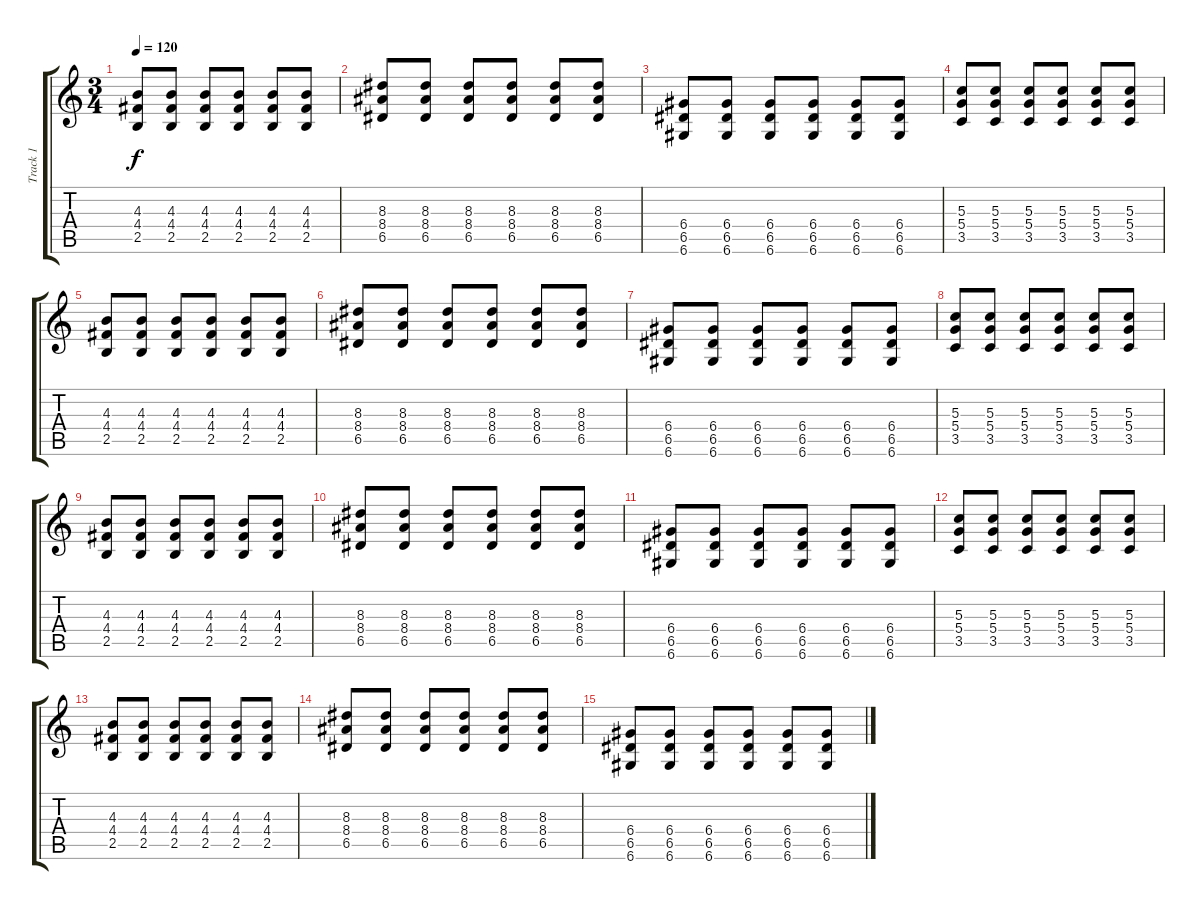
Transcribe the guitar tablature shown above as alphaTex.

\track ("Track 1" "Track 1") {instrument distortionguitar}
\staff {score tabs}
\tuning (E4 B3 G3 D3 A2 D2) {hide}
\ts (3 4)
\tempo 120
\clef g2
\ks c
(4.3 4.4 2.5).8{dy f} (4.3 4.4 2.5).8 (4.3 4.4 2.5).8 (4.3 4.4 2.5).8 (4.3 4.4 2.5).8 (4.3 4.4 2.5).8 |
(8.3 8.4 6.5).8 (8.3 8.4 6.5).8 (8.3 8.4 6.5).8 (8.3 8.4 6.5).8 (8.3 8.4 6.5).8 (8.3 8.4 6.5).8 |
(6.4 6.5 6.6).8 (6.4 6.5 6.6).8 (6.4 6.5 6.6).8 (6.4 6.5 6.6).8 (6.4 6.5 6.6).8 (6.4 6.5 6.6).8 |
(5.3 5.4 3.5).8 (5.3 5.4 3.5).8 (5.3 5.4 3.5).8 (5.3 5.4 3.5).8 (5.3 5.4 3.5).8 (5.3 5.4 3.5).8 |
(4.3 4.4 2.5).8 (4.3 4.4 2.5).8 (4.3 4.4 2.5).8 (4.3 4.4 2.5).8 (4.3 4.4 2.5).8 (4.3 4.4 2.5).8 |
(8.3 8.4 6.5).8 (8.3 8.4 6.5).8 (8.3 8.4 6.5).8 (8.3 8.4 6.5).8 (8.3 8.4 6.5).8 (8.3 8.4 6.5).8 |
(6.4 6.5 6.6).8 (6.4 6.5 6.6).8 (6.4 6.5 6.6).8 (6.4 6.5 6.6).8 (6.4 6.5 6.6).8 (6.4 6.5 6.6).8 |
(5.3 5.4 3.5).8 (5.3 5.4 3.5).8 (5.3 5.4 3.5).8 (5.3 5.4 3.5).8 (5.3 5.4 3.5).8 (5.3 5.4 3.5).8 |
(4.3 4.4 2.5).8 (4.3 4.4 2.5).8 (4.3 4.4 2.5).8 (4.3 4.4 2.5).8 (4.3 4.4 2.5).8 (4.3 4.4 2.5).8 |
(8.3 8.4 6.5).8 (8.3 8.4 6.5).8 (8.3 8.4 6.5).8 (8.3 8.4 6.5).8 (8.3 8.4 6.5).8 (8.3 8.4 6.5).8 |
(6.4 6.5 6.6).8 (6.4 6.5 6.6).8 (6.4 6.5 6.6).8 (6.4 6.5 6.6).8 (6.4 6.5 6.6).8 (6.4 6.5 6.6).8 |
(5.3 5.4 3.5).8 (5.3 5.4 3.5).8 (5.3 5.4 3.5).8 (5.3 5.4 3.5).8 (5.3 5.4 3.5).8 (5.3 5.4 3.5).8 |
(4.3 4.4 2.5).8 (4.3 4.4 2.5).8 (4.3 4.4 2.5).8 (4.3 4.4 2.5).8 (4.3 4.4 2.5).8 (4.3 4.4 2.5).8 |
(8.3 8.4 6.5).8 (8.3 8.4 6.5).8 (8.3 8.4 6.5).8 (8.3 8.4 6.5).8 (8.3 8.4 6.5).8 (8.3 8.4 6.5).8 |
(6.4 6.5 6.6).8 (6.4 6.5 6.6).8 (6.4 6.5 6.6).8 (6.4 6.5 6.6).8 (6.4 6.5 6.6).8 (6.4 6.5 6.6).8
